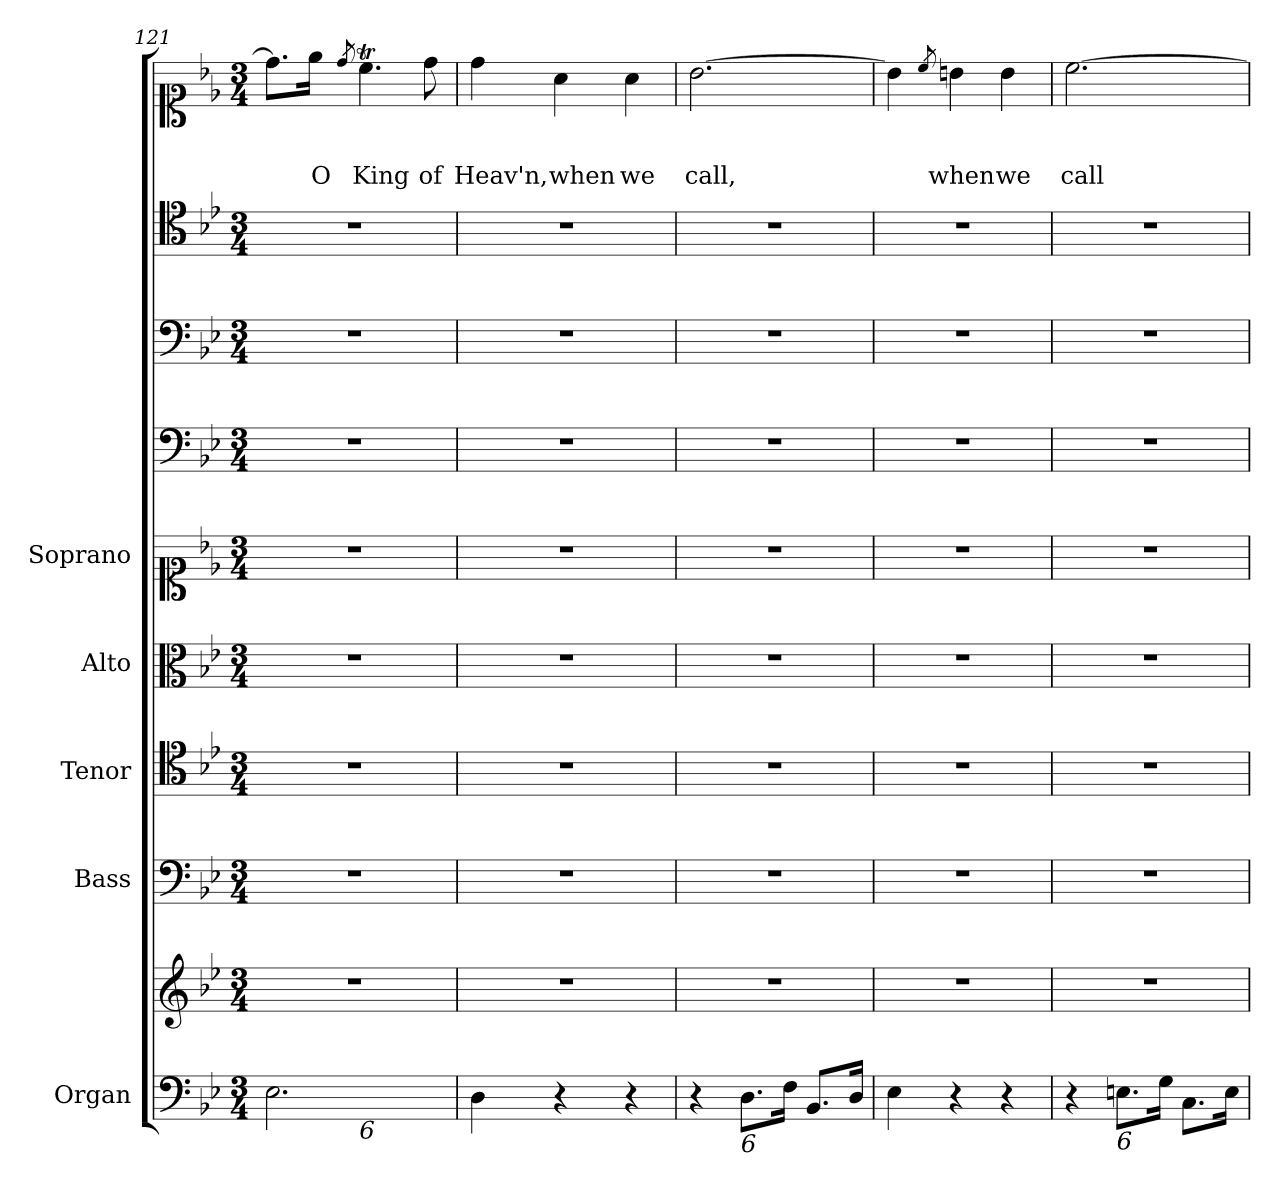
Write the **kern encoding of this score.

**kern	**kern	**kern	**kern	**kern	**kern	**kern	**kern	**kern	**kern	**text	**text	**text
*part9	*part9	*part8	*part7	*part6	*part5	*part4	*part3	*part2	*part1	*part1	*part1	*part1
*staff10	*staff9	*staff8	*staff7	*staff6	*staff5	*staff4	*staff3	*staff2	*staff1	*staff1	*staff1	*staff1
*I"Organ	*	*I"Bass	*I"Tenor	*I"Alto	*I"Soprano	*	*	*	*	*	*	*
*I'Org.	*	*I'B	*I'T	*I'A	*I'S	*	*	*	*	*	*	*
*clefF4	*clefG2	*clefF4	*clefC4	*clefC3	*clefC1	*clefF4	*clefF4	*clefC4	*clefC1	*	*	*
*k[b-e-]	*k[b-e-]	*k[b-e-]	*k[b-e-]	*k[b-e-]	*k[b-e-]	*k[b-e-]	*k[b-e-]	*k[b-e-]	*k[b-e-]	*	*	*
*g:	*g:	*g:	*g:	*g:	*g:	*g:	*g:	*g:	*g:	*	*	*
*M3/4	*M3/4	*M3/4	*M3/4	*M3/4	*M3/4	*M3/4	*M3/4	*M3/4	*M3/4	*	*	*
=121	=121	=121	=121	=121	=121	=121	=121	=121	=121	=121	=121	=121
!LO:TX:b:i:t=7	!	!	!	!	!	!	!	!	!	!	!	!
*^	*	*	*	*	*	*	*	*	*	*	*	*
2.E-\	4ryy	2.r	2.r	2.r	2.r	2.r	2.r	2.r	2.r	8.dd\L]	.	.	.
!	!	!	!	!	!	!	!	!	!	!	!	!	!LO:LY:b
.	.	.	.	.	.	.	.	.	.	16ee-\Jk	.	.	O
.	.	.	.	.	.	.	.	.	.	8qdd/	.	.	.
!	!LO:TX:b:i:t=6	!	!	!	!	!	!	!	!	!	!	!	!
!	!	!	!	!	!	!	!	!	!	!	!	!	!LO:LY:b
.	2ryy	.	.	.	.	.	.	.	.	4.ccT\	.	.	King
!	!	!	!	!	!	!	!	!	!	!	!	!	!LO:LY:b
.	.	.	.	.	.	.	.	.	.	8dd\	.	.	of
=122	=122	=122	=122	=122	=122	=122	=122	=122	=122	=122	=122	=122	=122
!LO:TX:b:t=#	!	!	!	!	!	!	!	!	!	!	!	!	!
!	!	!	!	!	!	!	!	!	!	!	!	!	!LO:LY:b
*v	*v	*	*	*	*	*	*	*	*	*	*	*	*
4D\	2.r	2.r	2.r	2.r	2.r	2.r	2.r	2.r	4dd\	.	.	Heav'n,
!	!	!	!	!	!	!	!	!	!	!	!	!LO:LY:b
4r	.	.	.	.	.	.	.	.	4a\	.	.	when
!	!	!	!	!	!	!	!	!	!	!	!	!LO:LY:b
4r	.	.	.	.	.	.	.	.	4a\	.	.	we
!!LO:LB:g=z
=123	=123	=123	=123	=123	=123	=123	=123	=123	=123	=123	=123	=123
!	!	!	!	!	!	!	!	!	!	!	!	!LO:LY:b
4r	2.r	2.r	2.r	2.r	2.r	2.r	2.r	2.r	[2.b-\	.	.	call,
!LO:TX:b:i:t=6	!	!	!	!	!	!	!	!	!	!	!	!
8.D\L	.	.	.	.	.	.	.	.	.	.	.	.
16F\Jk	.	.	.	.	.	.	.	.	.	.	.	.
8.BB-/L	.	.	.	.	.	.	.	.	.	.	.	.
16D/Jk	.	.	.	.	.	.	.	.	.	.	.	.
=124	=124	=124	=124	=124	=124	=124	=124	=124	=124	=124	=124	=124
4E-\	2.r	2.r	2.r	2.r	2.r	2.r	2.r	2.r	4b-\]	.	.	.
.	.	.	.	.	.	.	.	.	8qcc/	.	.	.
!	!	!	!	!	!	!	!	!	!	!	!	!LO:LY:b
4r	.	.	.	.	.	.	.	.	4bn\	.	.	when
!	!	!	!	!	!	!	!	!	!	!	!	!LO:LY:b
4r	.	.	.	.	.	.	.	.	4b\	.	.	we
=125	=125	=125	=125	=125	=125	=125	=125	=125	=125	=125	=125	=125
!	!	!	!	!	!	!	!	!	!	!	!	!LO:LY:b
4r	2.r	2.r	2.r	2.r	2.r	2.r	2.r	2.r	[2.cc\	.	.	call
!LO:TX:b:i:t=6	!	!	!	!	!	!	!	!	!	!	!	!
8.En\L	.	.	.	.	.	.	.	.	.	.	.	.
16G\Jk	.	.	.	.	.	.	.	.	.	.	.	.
8.C\L	.	.	.	.	.	.	.	.	.	.	.	.
16E\Jk	.	.	.	.	.	.	.	.	.	.	.	.
=	=	=	=	=	=	=	=	=	=	=	=	=
*-	*-	*-	*-	*-	*-	*-	*-	*-	*-	*-	*-	*-
